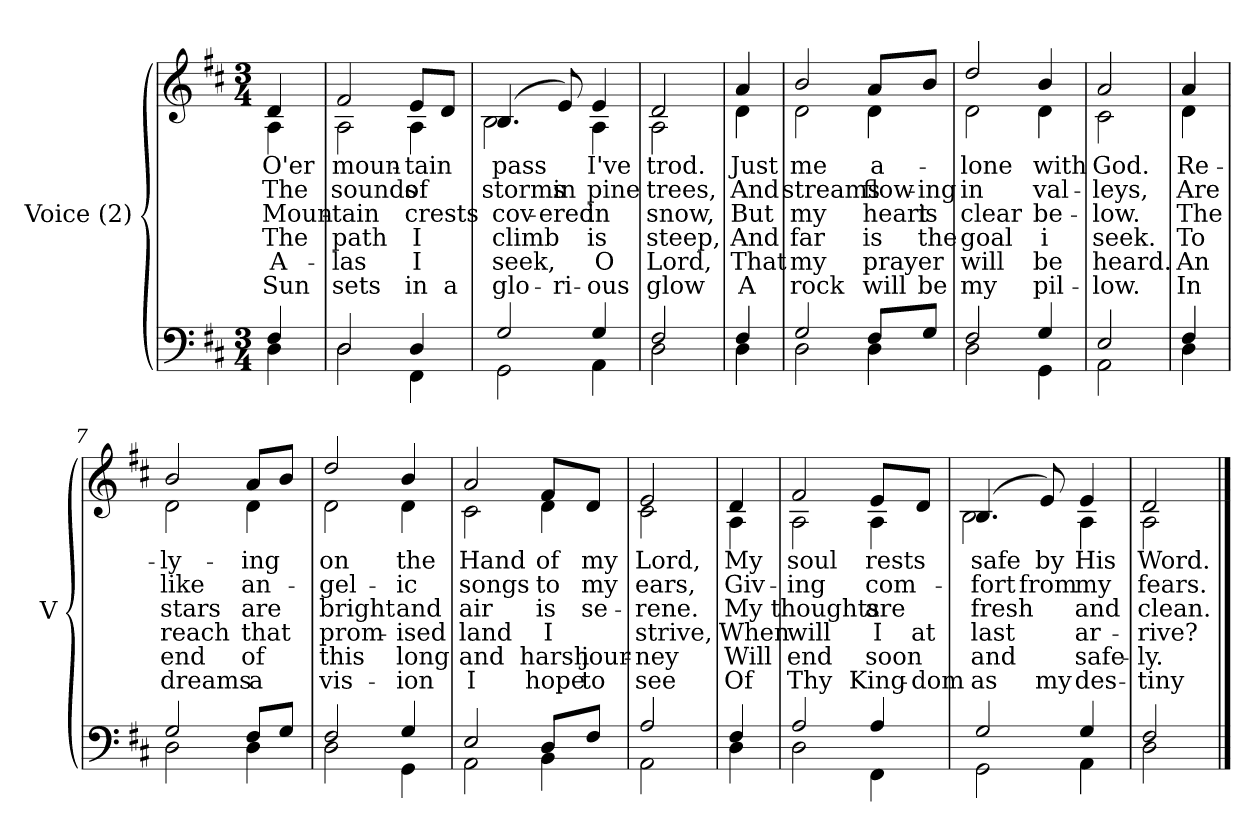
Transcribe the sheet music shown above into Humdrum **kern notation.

**kern	**kern	**text	**text	**text	**text	**text	**text
*part2	*part1	*part1	*part1	*part1	*part1	*part1	*part1
*staff2	*staff1	*staff1	*staff1	*staff1	*staff1	*staff1	*staff1
*I"Voice (2)	*I"Voice (2)	*	*	*	*	*	*
*I'V	*I'V	*	*	*	*	*	*
*clefF4	*clefG2	*	*	*	*	*	*
*k[f#c#]	*k[f#c#]	*	*	*	*	*	*
*M3/4	*M3/4	*	*	*	*	*	*
=	=	=	=	=	=	=	=
*^	*	*	*	*	*	*	*
!	!	!LO:TX:b:i:t=Verse	!	!	!	!	!	!
!	!	!	!LO:LY:b	!LO:LY:b	!LO:LY:b	!LO:LY:b	!LO:LY:b	!LO:LY:b
*	*	*^	*	*	*	*	*	*
4F#/	4D\	4d/	4A\	O'er	The	Moun-	The	A-	Sun
=1	=1	=1	=1	=1	=1	=1	=1	=1	=1
!	!	!	!	!LO:LY:b	!LO:LY:b	!LO:LY:b	!LO:LY:b	!LO:LY:b	!LO:LY:b
2D/	2D\	2f#/	2A\	moun-	sounds	-tain	path	-las	sets
!	!	!	!	!LO:LY:b	!LO:LY:b	!LO:LY:b	!LO:LY:b	!LO:LY:b	!LO:LY:b
4D/	4FF#\	8e/L	4A\	-tain	of	crests	I	I	in
!	!	!	!	!	!	!	!	!	!LO:LY:b
.	.	8d/J	.	.	.	.	.	.	a
=2	=2	=2	=2	=2	=2	=2	=2	=2	=2
!	!	!	!	!LO:LY:b	!LO:LY:b	!LO:LY:b	!LO:LY:b	!LO:LY:b	!LO:LY:b
2G/	2GG\	(4.B/	2B\	pass	storms	cov-	climb	seek,	glo-
!	!	!	!	!	!LO:LY:b	!LO:LY:b	!	!	!LO:LY:b
.	.	8e/)	.	.	in	-ered	.	.	-ri-
!	!	!	!	!LO:LY:b	!LO:LY:b	!LO:LY:b	!LO:LY:b	!LO:LY:b	!LO:LY:b
4G/	4AA\	4e/	4A\	I've	pine	in	is	O	-ous
=3	=3	=3	=3	=3	=3	=3	=3	=3	=3
!	!	!	!	!LO:LY:b	!LO:LY:b	!LO:LY:b	!LO:LY:b	!LO:LY:b	!LO:LY:b
2F#/	2D\	2d/	2A\	trod.	trees,	snow,	steep,	Lord,	glow
!!LO:LB:g=z	!!
=3X1`	=3X1`	=3X1`	=3X1`	=3X1`	=3X1`	=3X1`	=3X1`	=3X1`	=3X1`
!	!	!	!	!LO:LY:b	!LO:LY:b	!LO:LY:b	!LO:LY:b	!LO:LY:b	!LO:LY:b
4F#/	4D\	4a/	4d\	Just	And	But	And	That	A
=4	=4	=4	=4	=4	=4	=4	=4	=4	=4
!	!	!	!	!LO:LY:b	!LO:LY:b	!LO:LY:b	!LO:LY:b	!LO:LY:b	!LO:LY:b
2G/	2D\	2b/	2d\	me	streams	my	far	my	rock
!	!	!	!	!LO:LY:b	!LO:LY:b	!LO:LY:b	!LO:LY:b	!LO:LY:b	!LO:LY:b
8F#/L	4D\	8a/L	4d\	a-	flow-	heart	is	prayer	will
!	!	!	!	!	!LO:LY:b	!LO:LY:b	!LO:LY:b	!	!LO:LY:b
8G/J	.	8b/J	.	.	-ing	is	the	.	be
=5	=5	=5	=5	=5	=5	=5	=5	=5	=5
!	!	!	!	!LO:LY:b	!LO:LY:b	!LO:LY:b	!LO:LY:b	!LO:LY:b	!LO:LY:b
2F#/	2D\	2dd/	2d\	-lone	in	clear	goal	will	my
!	!	!	!	!LO:LY:b	!LO:LY:b	!LO:LY:b	!LO:LY:b	!LO:LY:b	!LO:LY:b
4G/	4GG\	4b/	4d\	with	val-	be-	i	be	pil-
=6	=6	=6	=6	=6	=6	=6	=6	=6	=6
!	!	!	!	!LO:LY:b	!LO:LY:b	!LO:LY:b	!LO:LY:b	!LO:LY:b	!LO:LY:b
2E/	2AA\	2a/	2c#\	God.	-leys,	-low.	seek.	heard.	-low.
!!LO:LB:g=z	!!
=6X2`	=6X2`	=6X2`	=6X2`	=6X2`	=6X2`	=6X2`	=6X2`	=6X2`	=6X2`
!	!	!	!	!LO:LY:b	!LO:LY:b	!LO:LY:b	!LO:LY:b	!LO:LY:b	!LO:LY:b
4F#/	4D\	4a/	4d\	Re-	Are	The	To	An	In
=7	=7	=7	=7	=7	=7	=7	=7	=7	=7
!	!	!	!	!LO:LY:b	!LO:LY:b	!LO:LY:b	!LO:LY:b	!LO:LY:b	!LO:LY:b
2G/	2D\	2b/	2d\	-ly-	like	stars	reach	end	dreams
!	!	!	!	!LO:LY:b	!LO:LY:b	!LO:LY:b	!LO:LY:b	!LO:LY:b	!LO:LY:b
8F#/L	4D\	8a/L	4d\	-ing	an-	are	that	of	a
8G/J	.	8b/J	.	.	.	.	.	.	.
=8	=8	=8	=8	=8	=8	=8	=8	=8	=8
!	!	!	!	!LO:LY:b	!LO:LY:b	!LO:LY:b	!LO:LY:b	!LO:LY:b	!LO:LY:b
2F#/	2D\	2dd/	2d\	on	-gel-	bright	prom-	this	vis-
!	!	!	!	!LO:LY:b	!LO:LY:b	!LO:LY:b	!LO:LY:b	!LO:LY:b	!LO:LY:b
4G/	4GG\	4b/	4d\	the	-ic	and	-ised	long	-ion
=9	=9	=9	=9	=9	=9	=9	=9	=9	=9
!	!	!	!	!LO:LY:b	!LO:LY:b	!LO:LY:b	!LO:LY:b	!LO:LY:b	!LO:LY:b
2E/	2AA\	2a/	2c#\	Hand	songs	air	land	and	I
!	!	!	!	!LO:LY:b	!LO:LY:b	!LO:LY:b	!LO:LY:b	!LO:LY:b	!LO:LY:b
8D/L	4BB\	8f#/L	4d\	of	to	is	I	harsh	hope
!	!	!	!	!LO:LY:b	!LO:LY:b	!LO:LY:b	!	!LO:LY:b	!LO:LY:b
8F#/J	.	8d/J	.	my	my	se-	.	jour-	to
=10	=10	=10	=10	=10	=10	=10	=10	=10	=10
!	!	!	!	!LO:LY:b	!LO:LY:b	!LO:LY:b	!LO:LY:b	!LO:LY:b	!LO:LY:b
2A/	2AA\	2e/	2c#\	Lord,	ears,	-rene.	strive,	-ney	see
!!LO:LB:g=z	!!
=10X3`	=10X3`	=10X3`	=10X3`	=10X3`	=10X3`	=10X3`	=10X3`	=10X3`	=10X3`
!	!	!	!	!LO:LY:b	!LO:LY:b	!LO:LY:b	!LO:LY:b	!LO:LY:b	!LO:LY:b
4F#/	4D\	4d/	4A\	My	Giv-	My	When	Will	Of
=11	=11	=11	=11	=11	=11	=11	=11	=11	=11
!	!	!	!	!LO:LY:b	!LO:LY:b	!LO:LY:b	!LO:LY:b	!LO:LY:b	!LO:LY:b
2A/	2D\	2f#/	2A\	soul	-ing	thoughts	will	end	Thy
!	!	!	!	!LO:LY:b	!LO:LY:b	!LO:LY:b	!LO:LY:b	!LO:LY:b	!LO:LY:b
4A/	4FF#\	8e/L	4A\	rests	com-	are	I	soon	King-
!	!	!	!	!	!	!	!LO:LY:b	!	!LO:LY:b
.	.	8d/J	.	.	.	.	at	.	-dom
=12	=12	=12	=12	=12	=12	=12	=12	=12	=12
!	!	!	!	!LO:LY:b	!LO:LY:b	!LO:LY:b	!LO:LY:b	!LO:LY:b	!LO:LY:b
2G/	2GG\	(4.B/	2B\	safe	-fort	fresh	last	and	as
!	!	!	!	!LO:LY:b	!LO:LY:b	!	!	!	!LO:LY:b
.	.	8e/)	.	by	from	.	.	.	my
!	!	!	!	!LO:LY:b	!LO:LY:b	!LO:LY:b	!LO:LY:b	!LO:LY:b	!LO:LY:b
4G/	4AA\	4e/	4A\	His	my	and	ar-	safe-	des-
=13	=13	=13	=13	=13	=13	=13	=13	=13	=13
!	!	!	!	!LO:LY:b	!LO:LY:b	!LO:LY:b	!LO:LY:b	!LO:LY:b	!LO:LY:b
2F#/	2D\	2d/	2A\	Word.	fears.	clean.	-rive?	-ly.	-tiny
*v	*v	*	*	*	*	*	*	*	*
*	*v	*v	*	*	*	*	*	*
==	==	==	==	==	==	==	==
*-	*-	*-	*-	*-	*-	*-	*-
